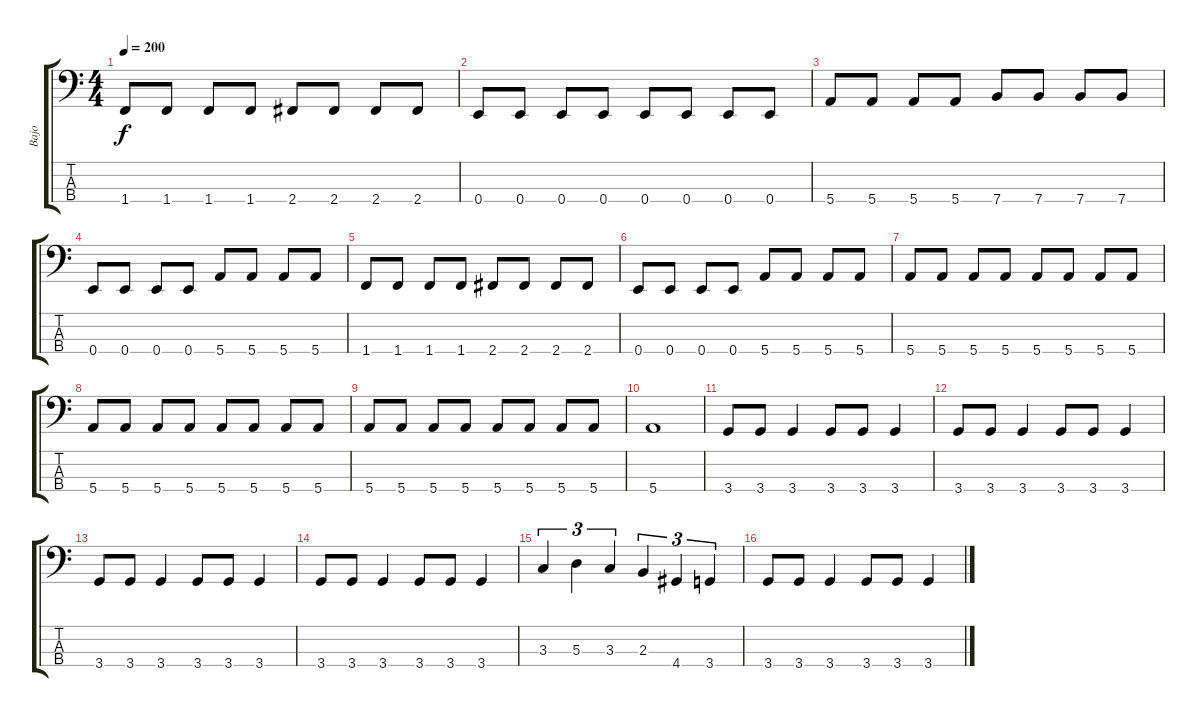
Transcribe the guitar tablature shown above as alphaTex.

\track ("Bajo" "Bajo") {instrument fretlessbass}
\staff {score tabs}
\tuning (G2 D2 A1 E1) {hide}
\ts (4 4)
\tempo 200
\clef f4
\ks c
1.4.8{dy f} 1.4.8 1.4.8 1.4.8 2.4.8 2.4.8 2.4.8 2.4.8 |
0.4.8 0.4.8 0.4.8 0.4.8 0.4.8 0.4.8 0.4.8 0.4.8 |
5.4.8 5.4.8 5.4.8 5.4.8 7.4.8 7.4.8 7.4.8 7.4.8 |
0.4.8 0.4.8 0.4.8 0.4.8 5.4.8 5.4.8 5.4.8 5.4.8 |
1.4.8 1.4.8 1.4.8 1.4.8 2.4.8 2.4.8 2.4.8 2.4.8 |
0.4.8 0.4.8 0.4.8 0.4.8 5.4.8 5.4.8 5.4.8 5.4.8 |
5.4.8 5.4.8 5.4.8 5.4.8 5.4.8 5.4.8 5.4.8 5.4.8 |
5.4.8 5.4.8 5.4.8 5.4.8 5.4.8 5.4.8 5.4.8 5.4.8 |
5.4.8 5.4.8 5.4.8 5.4.8 5.4.8 5.4.8 5.4.8 5.4.8 |
5.4.1 |
3.4.8 3.4.8 3.4.4 3.4.8 3.4.8 3.4.4 |
3.4.8 3.4.8 3.4.4 3.4.8 3.4.8 3.4.4 |
3.4.8 3.4.8 3.4.4 3.4.8 3.4.8 3.4.4 |
3.4.8 3.4.8 3.4.4 3.4.8 3.4.8 3.4.4 |
3.3.4{tu (3 2)} 5.3.4{tu (3 2)} 3.3.4{tu (3 2)} 2.3.4{tu (3 2)} 4.4.4{tu (3 2)} 3.4.4{tu (3 2)} |
3.4.8 3.4.8 3.4.4 3.4.8 3.4.8 3.4.4
